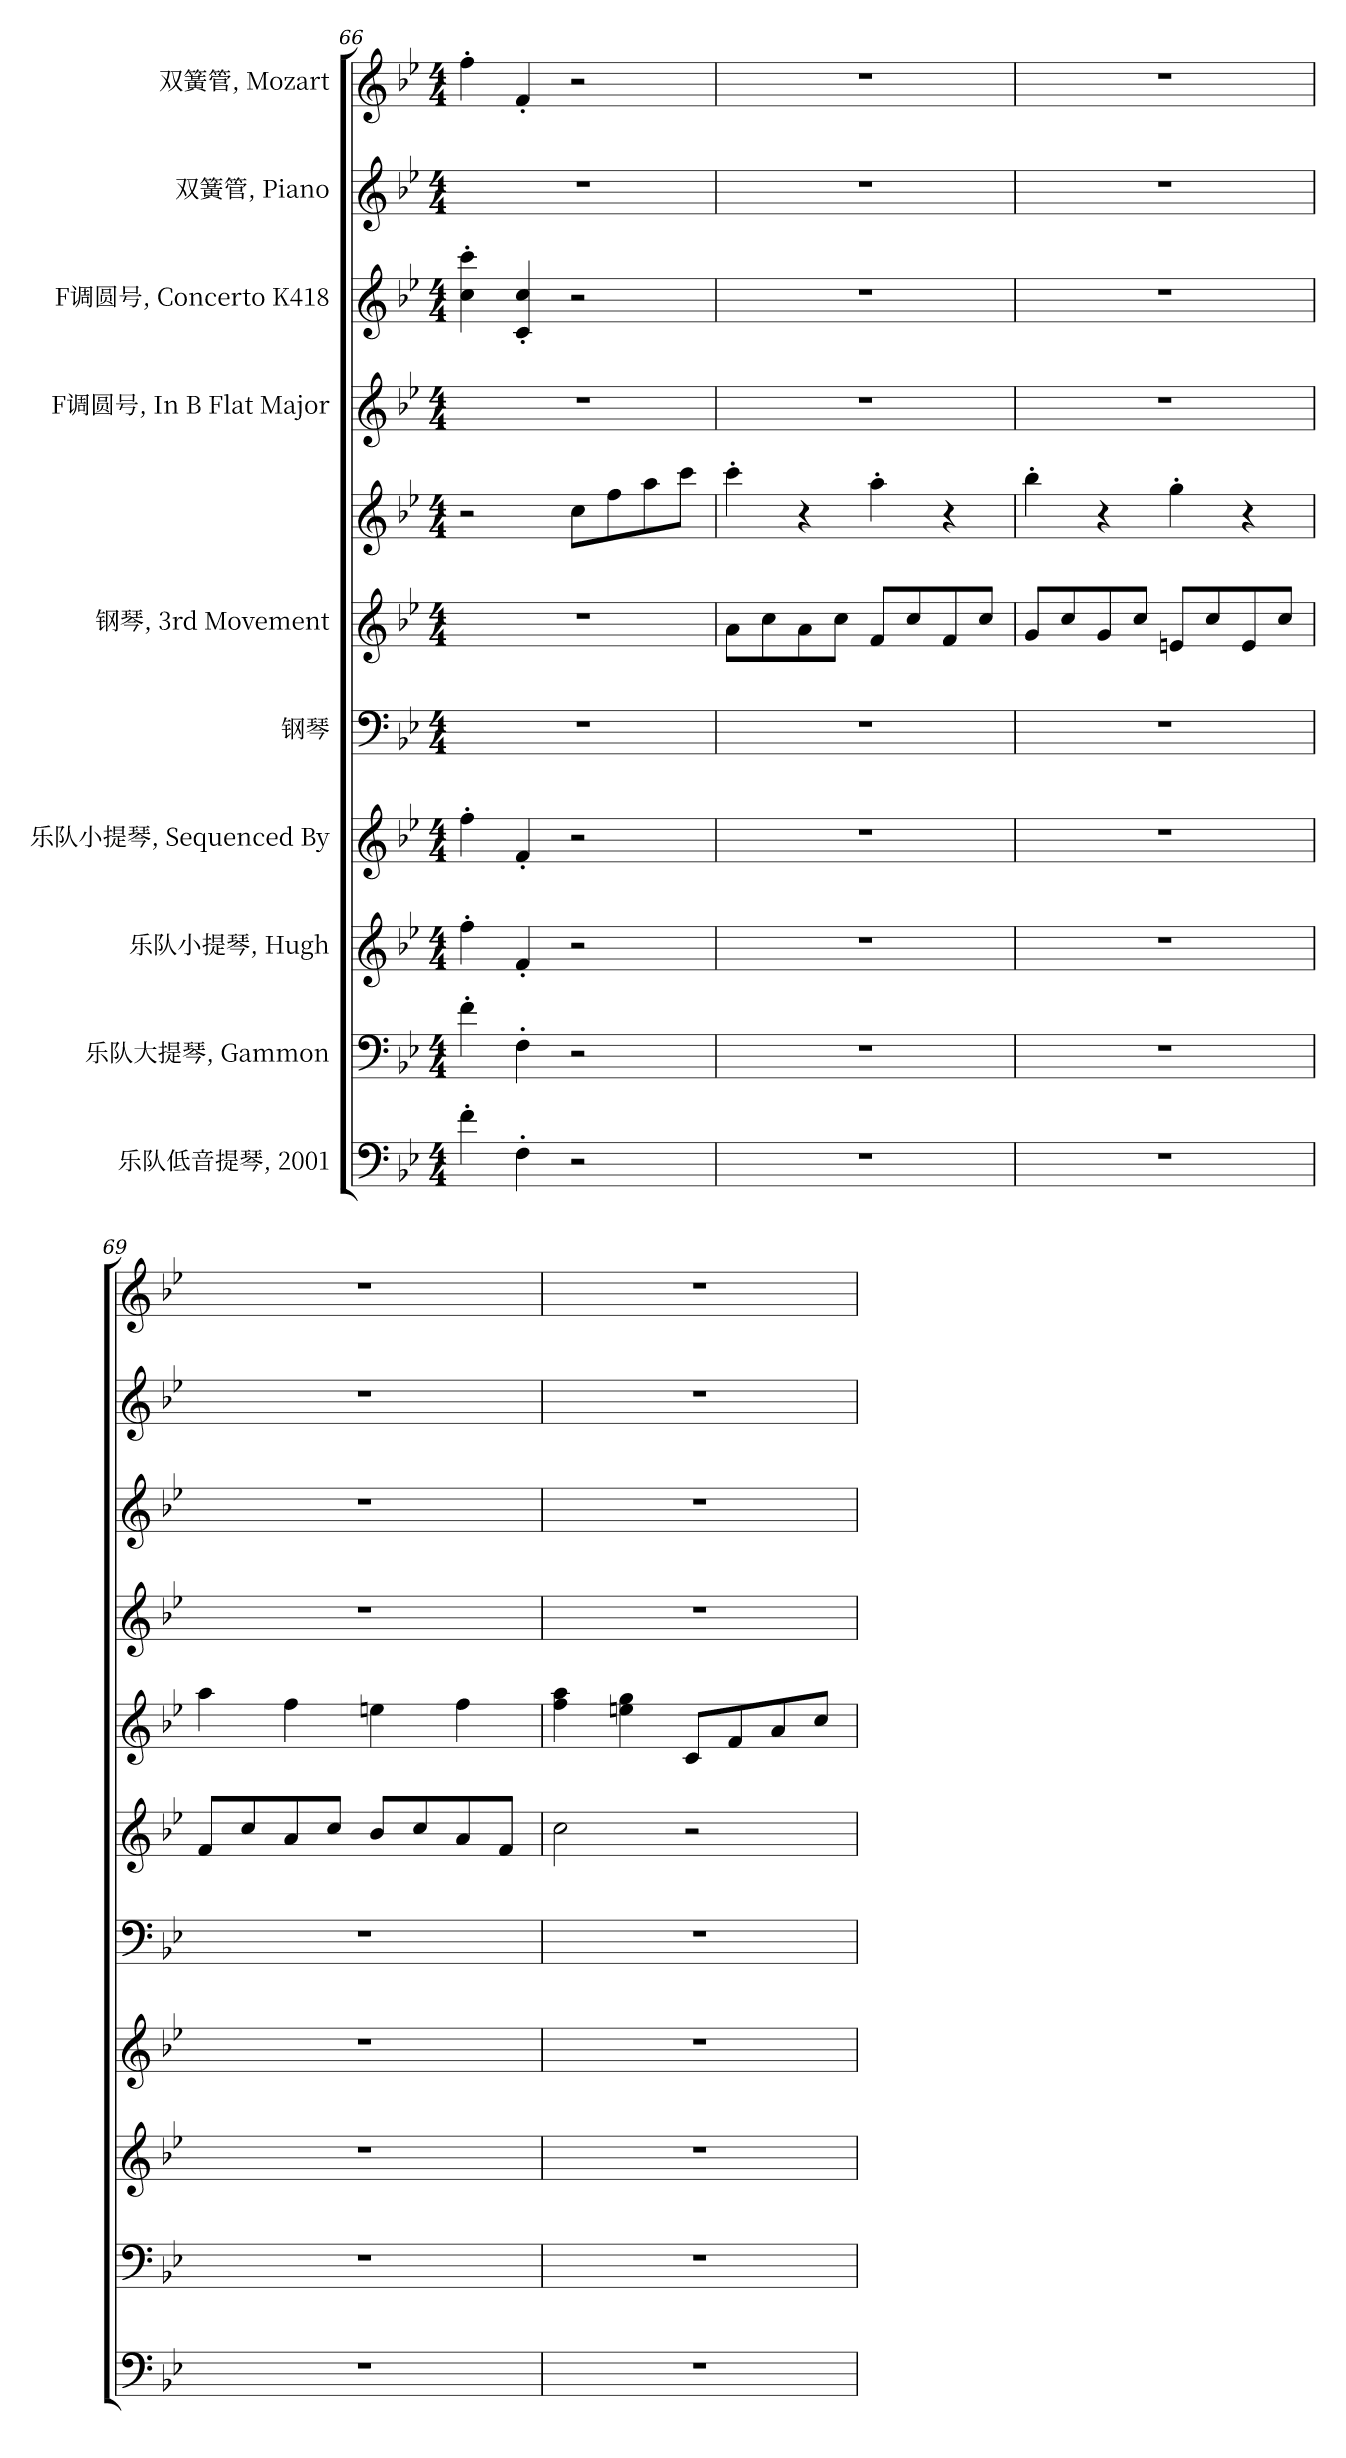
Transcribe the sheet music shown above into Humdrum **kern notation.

**kern	**kern	**kern	**kern	**kern	**kern	**kern	**kern	**kern	**kern	**kern
*part10	*part9	*part8	*part7	*part6	*part5	*part5	*part4	*part3	*part2	*part1
*staff11	*staff10	*staff9	*staff8	*staff7	*staff6	*staff5	*staff4	*staff3	*staff2	*staff1
*I"乐队低音提琴, 2001	*I"乐队大提琴, Gammon	*I"乐队小提琴,  Hugh	*I"乐队小提琴, Sequenced By	*I"钢琴	*I"钢琴, 3rd Movement	*	*I"F调圆号, In B Flat Major	*I"F调圆号, Concerto K418	*I"双簧管,  Piano	*I"双簧管,  Mozart
*clefF4	*clefF4	*clefG2	*clefG2	*clefF4	*clefG2	*clefG2	*clefG2	*clefG2	*clefG2	*clefG2
*ITrd7c12	*	*	*	*	*	*	*ITrd4c7	*ITrd4c7	*	*
*k[b-e-]	*k[b-e-]	*k[b-e-]	*k[b-e-]	*k[b-e-]	*k[b-e-]	*k[b-e-]	*k[b-e-a-]	*k[b-e-a-]	*k[b-e-]	*k[b-e-]
*M4/4	*M4/4	*M4/4	*M4/4	*M4/4	*M4/4	*M4/4	*M4/4	*M4/4	*M4/4	*M4/4
=66	=66	=66	=66	=66	=66	=66	=66	=66	=66	=66
4F'\	4f'\	4ff'\	4ff'\	1r	1r	2r	1r	4f\' 4ff\'	1r	4ff'\
4FF'\	4F'\	4f'/	4f'/	.	.	.	.	4F/' 4f/'	.	4f'/
2r	2r	2r	2r	.	.	8cc\L	.	2r	.	2r
.	.	.	.	.	.	8ff\	.	.	.	.
.	.	.	.	.	.	8aa\	.	.	.	.
.	.	.	.	.	.	8ccc\J	.	.	.	.
=67	=67	=67	=67	=67	=67	=67	=67	=67	=67	=67
1r	1r	1r	1r	1r	8a\L	4ccc'\	1r	1r	1r	1r
.	.	.	.	.	8cc\	.	.	.	.	.
.	.	.	.	.	8a\	4r	.	.	.	.
.	.	.	.	.	8cc\J	.	.	.	.	.
.	.	.	.	.	8f/L	4aa'\	.	.	.	.
.	.	.	.	.	8cc/	.	.	.	.	.
.	.	.	.	.	8f/	4r	.	.	.	.
.	.	.	.	.	8cc/J	.	.	.	.	.
=68	=68	=68	=68	=68	=68	=68	=68	=68	=68	=68
1r	1r	1r	1r	1r	8g/L	4bb-'\	1r	1r	1r	1r
.	.	.	.	.	8cc/	.	.	.	.	.
.	.	.	.	.	8g/	4r	.	.	.	.
.	.	.	.	.	8cc/J	.	.	.	.	.
.	.	.	.	.	8en/L	4gg'\	.	.	.	.
.	.	.	.	.	8cc/	.	.	.	.	.
.	.	.	.	.	8e/	4r	.	.	.	.
.	.	.	.	.	8cc/J	.	.	.	.	.
!!LO:PB:g=z
=69	=69	=69	=69	=69	=69	=69	=69	=69	=69	=69
1r	1r	1r	1r	1r	8f/L	4aa\	1r	1r	1r	1r
.	.	.	.	.	8cc/	.	.	.	.	.
.	.	.	.	.	8a/	4ff\	.	.	.	.
.	.	.	.	.	8cc/J	.	.	.	.	.
.	.	.	.	.	8b-/L	4een\	.	.	.	.
.	.	.	.	.	8cc/	.	.	.	.	.
.	.	.	.	.	8a/	4ff\	.	.	.	.
.	.	.	.	.	8f/J	.	.	.	.	.
=70	=70	=70	=70	=70	=70	=70	=70	=70	=70	=70
1r	1r	1r	1r	1r	2cc\	4ff\ 4aa\	1r	1r	1r	1r
.	.	.	.	.	.	4een\ 4gg\	.	.	.	.
.	.	.	.	.	2r	8c/L	.	.	.	.
.	.	.	.	.	.	8f/	.	.	.	.
.	.	.	.	.	.	8a/	.	.	.	.
.	.	.	.	.	.	8cc/J	.	.	.	.
=	=	=	=	=	=	=	=	=	=	=
*-	*-	*-	*-	*-	*-	*-	*-	*-	*-	*-
